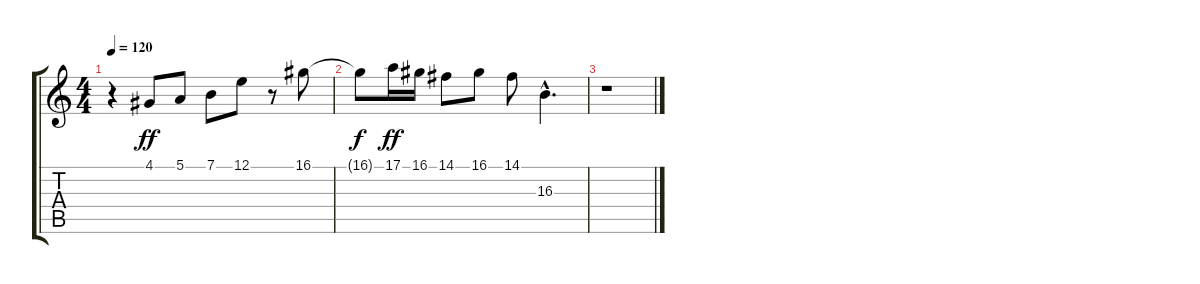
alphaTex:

\track "" {instrument altosax}
\staff {score tabs}
\tuning (E4 B3 G3 D3 A2 E2) {hide}
\ts (4 4)
\tempo 120
\clef g2
\ks c
r.4{dy f} 4.1.8{dy ff} 5.1.8 7.1.8 12.1.8 r.8 16.1.8 |
16.1{t}.8{dy f} 17.1.16{dy ff} 16.1.16 14.1.8 16.1.8 14.1.8 16.3{hac}.4{d} |
r.1
